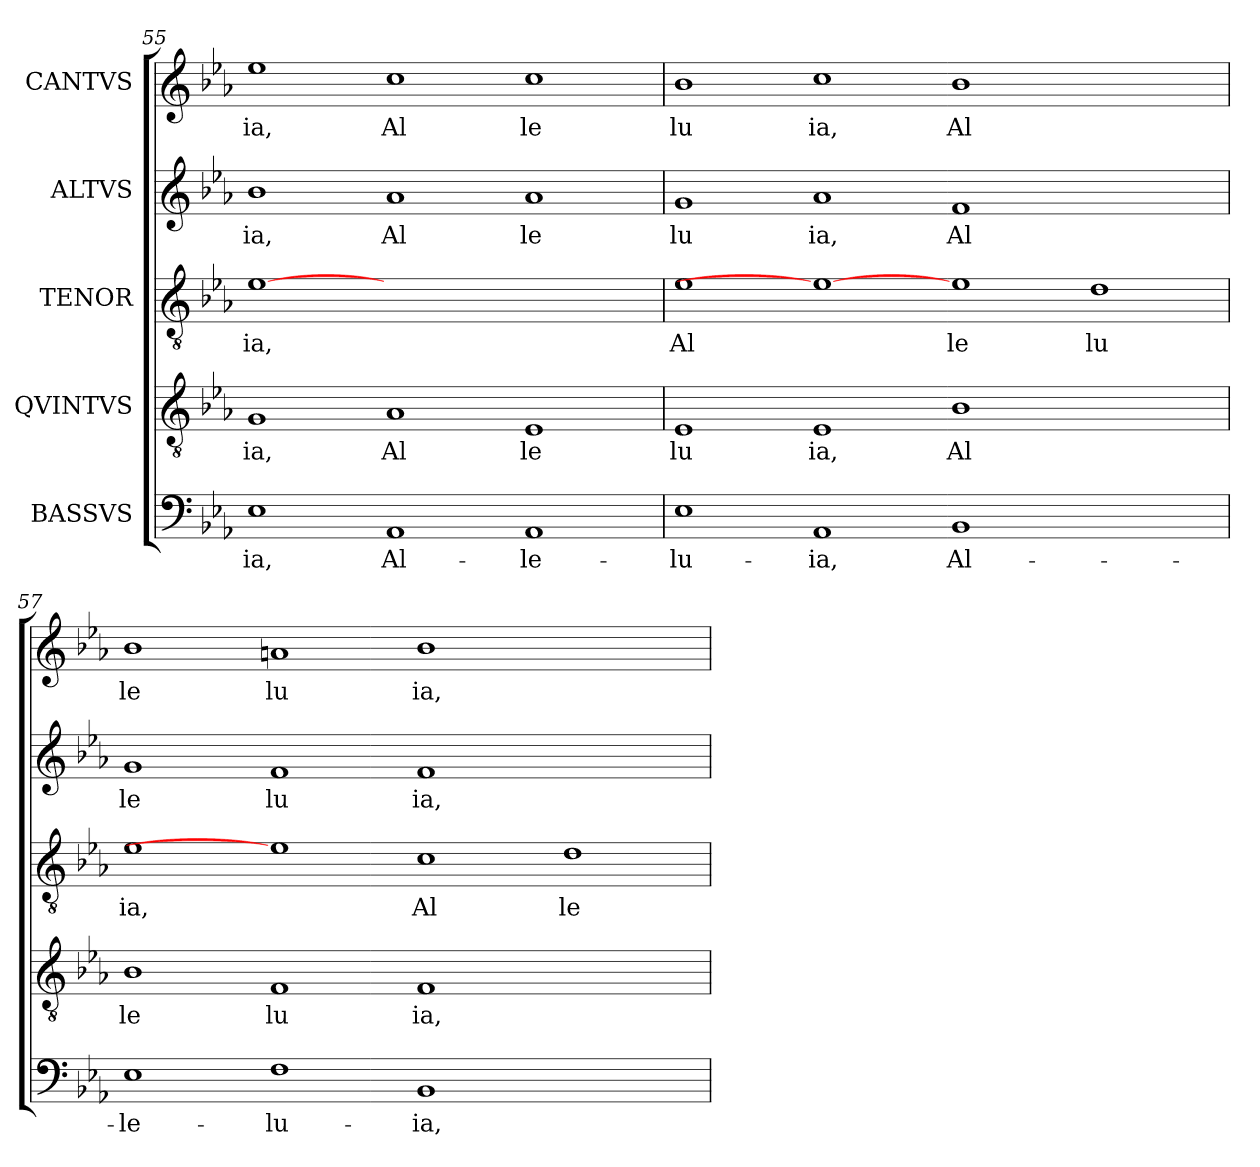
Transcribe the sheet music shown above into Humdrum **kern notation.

**kern	**text	**kern	**text	**kern	**text	**kern	**text	**kern	**text
*part5	*part5	*part4	*part4	*part3	*part3	*part2	*part2	*part1	*part1
*staff5	*staff5	*staff4	*staff4	*staff3	*staff3	*staff2	*staff2	*staff1	*staff1
*I"BASSVS	*	*I"QVINTVS	*	*I"TENOR	*	*I"ALTVS	*	*I"CANTVS	*
*clefF4	*	*clefGv2	*	*clefGv2	*	*clefG2	*	*clefG2	*
*k[b-e-a-]	*	*k[b-e-a-]	*	*k[b-e-a-]	*	*k[b-e-a-]	*	*k[b-e-a-]	*
*E-:	*	*E-:	*	*E-:	*	*E-:	*	*E-:	*
=55	=55	=55	=55	=55	=55	=55	=55	=55	=55
!	!LO:LY:b:cj	!	!LO:LY:b:cj	!	!LO:LY:b:cj	!	!LO:LY:b:cj	!	!LO:LY:b:cj
1E-	-ia,	1G	ia,	[1e-	ia,	1b-	ia,	1ee-	ia,
!	!LO:LY:b:cj	!	!LO:LY:b:cj	!	!	!	!LO:LY:b:cj	!	!LO:LY:b:cj
1AA-	Al-	1A-	Al	0ryy	.	1a-	Al	1cc	Al
!	!LO:LY:b:cj	!	!LO:LY:b:cj	!	!	!	!LO:LY:b:cj	!	!LO:LY:b:cj
1AA-	-le-	1E-	le	.	.	1a-	le	1cc	le
=56	=56	=56	=56	=56	=56	=56	=56	=56	=56
!	!LO:LY:b:cj	!	!LO:LY:b:cj	!	!LO:LY:b:cj	!	!LO:LY:b:cj	!	!LO:LY:b:cj
1E-	-lu-	1E-	lu	1e-	Al	1g	lu	1b-	lu
!	!LO:LY:b:cj	!	!LO:LY:b:cj	!	!	!	!LO:LY:b:cj	!	!LO:LY:b:cj
1AA-	-ia,	1E-	ia,	1e-_	.	1a-	ia,	1cc	ia,
!	!LO:LY:b:cj	!	!LO:LY:b:cj	!	!LO:LY:b:cj	!	!LO:LY:b:cj	!	!LO:LY:b:cj
1BB-	Al-	1B-	Al	1e-	le	1f	Al	1b-	Al
!	!	!	!	!	!LO:LY:b:cj	!	!	!	!
1ryy	.	1ryy	.	1d	lu	1ryy	.	1ryy	.
=57	=57	=57	=57	=57	=57	=57	=57	=57	=57
!	!LO:LY:b:cj	!	!LO:LY:b:cj	!	!LO:LY:b:cj	!	!LO:LY:b:cj	!	!LO:LY:b:cj
1E-	-le-	1B-	le	1e-	ia,	1g	le	1b-	le
!	!LO:LY:b:cj	!	!LO:LY:b:cj	!	!	!	!LO:LY:b:cj	!	!LO:LY:b:cj
1F	-lu-	1F	lu	1e-]	.	1f	lu	1an	lu
!	!LO:LY:b:cj	!	!LO:LY:b:cj	!	!LO:LY:b:cj	!	!LO:LY:b:cj	!	!LO:LY:b:cj
1BB-	-ia,	1F	ia,	1c	Al	1f	ia,	1b-	ia,
!	!	!	!	!	!LO:LY:b:cj	!	!	!	!
1ryy	.	1ryy	.	1d	le	1ryy	.	1ryy	.
=	=	=	=	=	=	=	=	=	=
*-	*-	*-	*-	*-	*-	*-	*-	*-	*-
